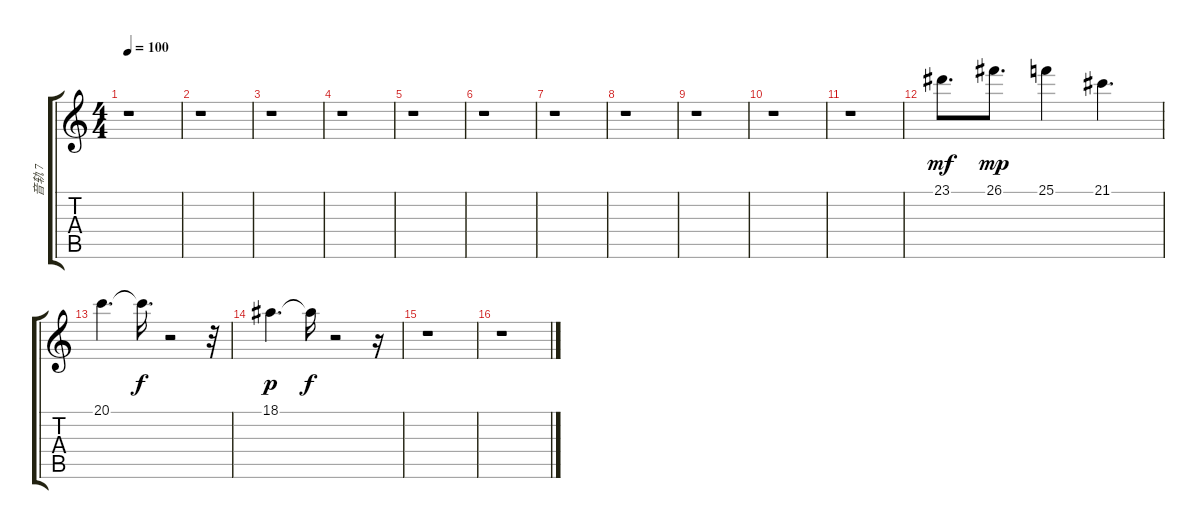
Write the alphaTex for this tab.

\track ("音轨 7" "音轨 7") {instrument whistle}
\staff {score tabs}
\tuning (E4 B3 G3 D3 A2 E2) {hide}
\ts (4 4)
\tempo 100
\clef g2
\ks c
r.1{dy f} |
r.1 |
r.1 |
r.1 |
r.1 |
r.1 |
r.1 |
r.1 |
r.1 |
r.1 |
r.1 |
23.1.8{d dy mf} 26.1.8{d dy mp} 25.1.4 21.1.4{d} |
20.1.4{d} 20.1{t}.16{d dy f} r.2 r.32 |
18.1.4{d dy p} 18.1{t}.16{dy f} r.2 r.16 |
r.1 |
r.1
